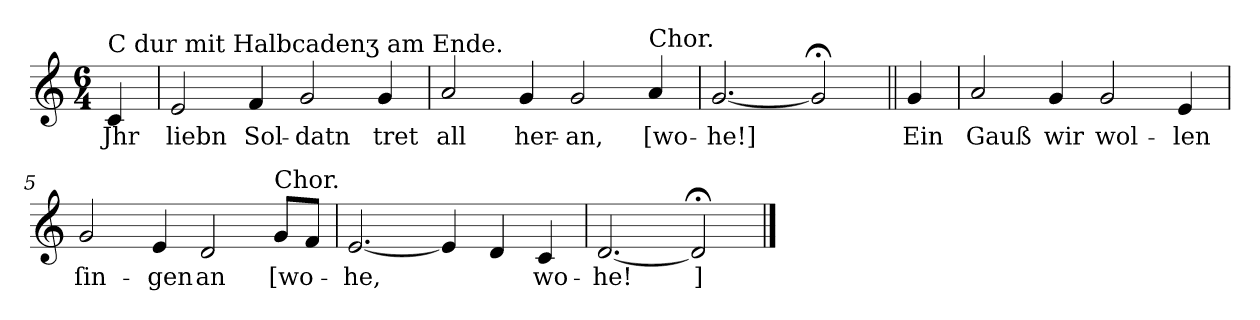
**kern	**text
*part1	*part1
*staff1	*staff1
*k[]	*
*C:	*
*M6/4	*
=	=
!LO:TX:a:t=C dur mit Halbcadenʒ am Ende.	!
4c	Jhr
=1	=1
2e	liebn
4f	Sol-
2g	-datn
4g	tret
=2	=2
2a	all
4g	her-
2g	-an,
!LO:TX:a:t=Chor.	!
4a	[wo-
=3	=3
[2.g	-he!]
2g;<]	.
=||	=||
4g	Ein
=4	=4
2a	Gauß
4g	wir
2g	wol-
4e	-len
=5	=5
2g	ſin-
4e	-gen
2d	an
!LO:TX:a:t=Chor.	!
8gL	[wo-
8fJ	.
=6	=6
[2.e	-he,
4e]	.
4d	.
4c	wo-
=7	=7
[2.d	-he!
2d;<]	-]
==	==
*-	*-
